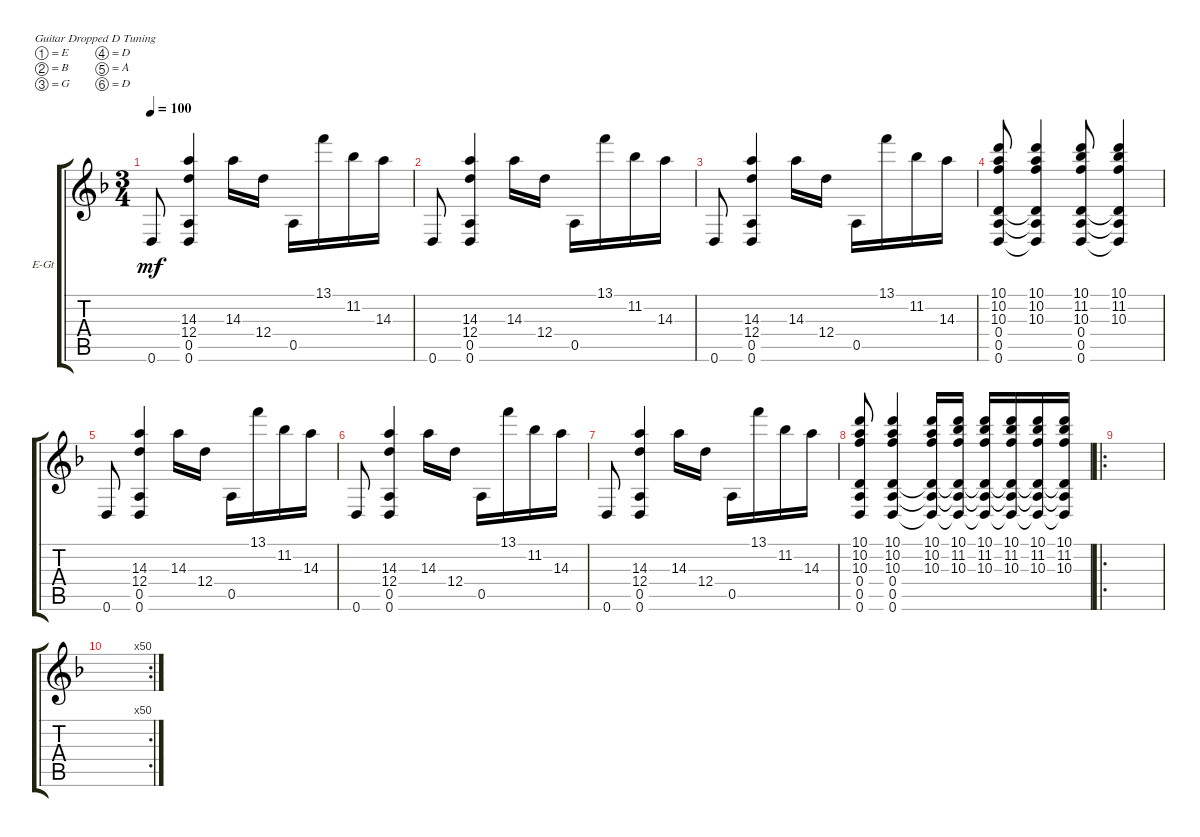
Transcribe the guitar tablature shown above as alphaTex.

\defaultSystemsLayout 4
\bracketExtendMode groupsimilarinstruments
\firstSystemTrackNameOrientation horizontal
\otherSystemsTrackNameOrientation horizontal
\track ("Electric Guitar" "E-Gt") {instrument distortionguitar}
\staff {score tabs}
\tuning (E4 B3 G3 D3 A2 D2)
\ts (3 4)
\tempo 100
\clef g2
\ks dminor
0.6.8{dy mf instrument distortionguitar} (0.6 0.5 12.4 14.3).4 14.3.16 12.4.16 0.5.16 13.1.16 11.2.16 14.3.16 |
0.6.8 (0.6 0.5 12.4 14.3).4 14.3.16 12.4.16 0.5.16 13.1.16 11.2.16 14.3.16 |
0.6.8 (0.6 0.5 12.4 14.3).4 14.3.16 12.4.16 0.5.16 13.1.16 11.2.16 14.3.16 |
(0.6 0.5 0.4 10.3 10.2 10.1).8 (10.1 10.2 10.3 0.4{t} 0.5{t} 0.6{t}).4 (0.6 0.5 0.4 10.3 11.2 10.1).8 (10.1 11.2 10.3 0.4{t} 0.5{t} 0.6{t}).4 |
0.6.8 (0.6 0.5 12.4 14.3).4 14.3.16 12.4.16 0.5.16 13.1.16 11.2.16 14.3.16 |
0.6.8 (0.6 0.5 12.4 14.3).4 14.3.16 12.4.16 0.5.16 13.1.16 11.2.16 14.3.16 |
0.6.8 (0.6 0.5 12.4 14.3).4 14.3.16 12.4.16 0.5.16 13.1.16 11.2.16 14.3.16 |
(0.6 0.5 0.4 10.3 10.2 10.1).8 (10.1 10.2 10.3 0.4 0.5 0.6).4 (10.1 10.2 10.3 0.4{t} 0.5{t} 0.6{t}).16 (10.1 11.2 10.3 0.4{t} 0.5{t} 0.6{t}).16 (10.1 11.2 10.3 0.4{t} 0.5{t} 0.6{t}).16 (10.1 11.2 10.3 0.4{t} 0.5{t} 0.6{t}).16 (10.1 11.2 10.3 0.4{t} 0.5{t} 0.6{t}).16 (10.1 11.2 10.3 0.4{t} 0.5{t} 0.6{t}).16 |
\ro
|
\rc 50
